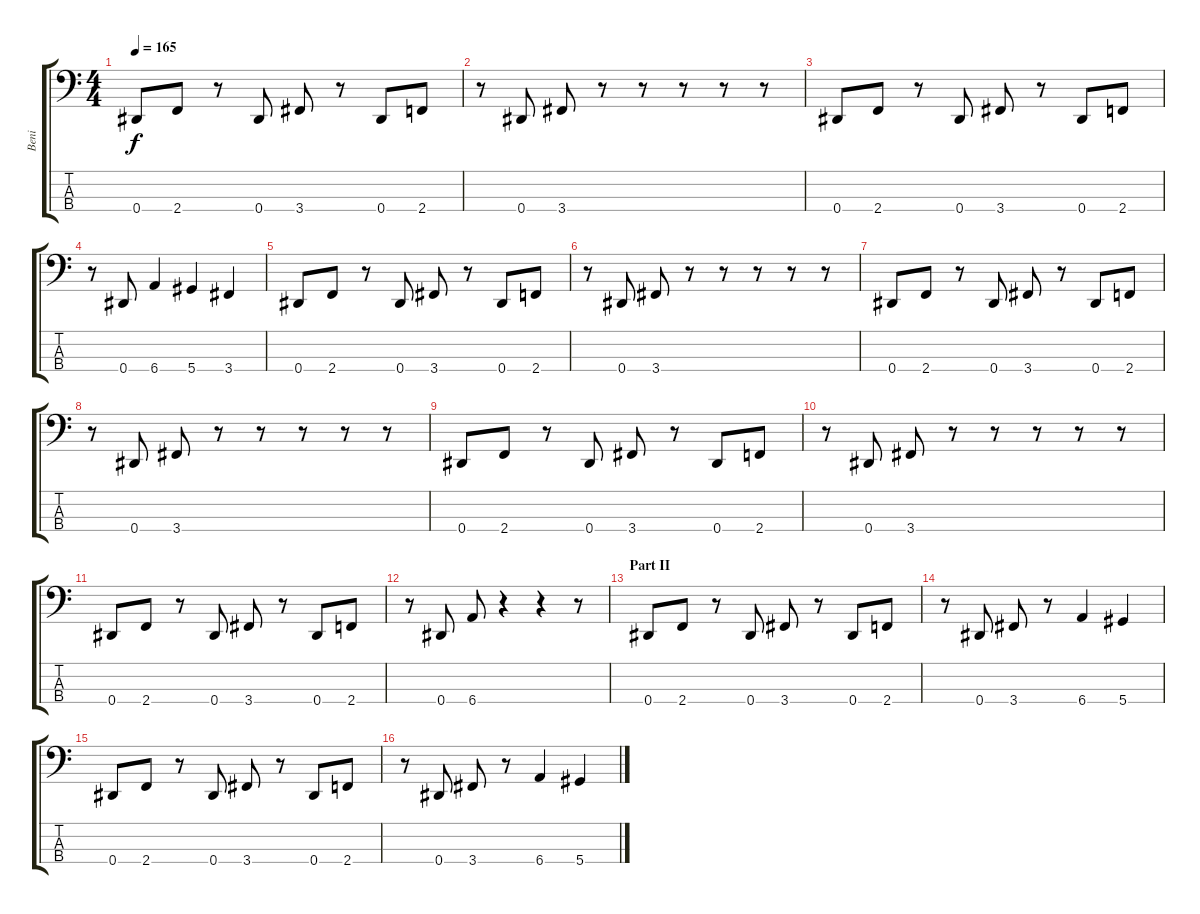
\track ("Beni" "Beni") {instrument electricbassfinger}
\staff {score tabs}
\tuning (Gb2 Db2 Ab1 Eb1) {hide}
\ts (4 4)
\tempo 165
\clef f4
\ks c
0.4.8{dy f} 2.4.8 r.8 0.4.8 3.4.8 r.8 0.4.8 2.4.8 |
r.8 0.4.8 3.4.8 r.8 r.8 r.8 r.8 r.8 |
0.4.8 2.4.8 r.8 0.4.8 3.4.8 r.8 0.4.8 2.4.8 |
r.8 0.4.8 6.4.4 5.4.4 3.4.4 |
0.4.8 2.4.8 r.8 0.4.8 3.4.8 r.8 0.4.8 2.4.8 |
r.8 0.4.8 3.4.8 r.8 r.8 r.8 r.8 r.8 |
0.4.8 2.4.8 r.8 0.4.8 3.4.8 r.8 0.4.8 2.4.8 |
r.8 0.4.8 3.4.8 r.8 r.8 r.8 r.8 r.8 |
0.4.8 2.4.8 r.8 0.4.8 3.4.8 r.8 0.4.8 2.4.8 |
r.8 0.4.8 3.4.8 r.8 r.8 r.8 r.8 r.8 |
0.4.8 2.4.8 r.8 0.4.8 3.4.8 r.8 0.4.8 2.4.8 |
r.8 0.4.8 6.4.8 r.4 r.4 r.8 |
\section ("" "Part II")
0.4.8 2.4.8 r.8 0.4.8 3.4.8 r.8 0.4.8 2.4.8 |
r.8 0.4.8 3.4.8 r.8 6.4.4 5.4.4 |
0.4.8 2.4.8 r.8 0.4.8 3.4.8 r.8 0.4.8 2.4.8 |
r.8 0.4.8 3.4.8 r.8 6.4.4 5.4.4
